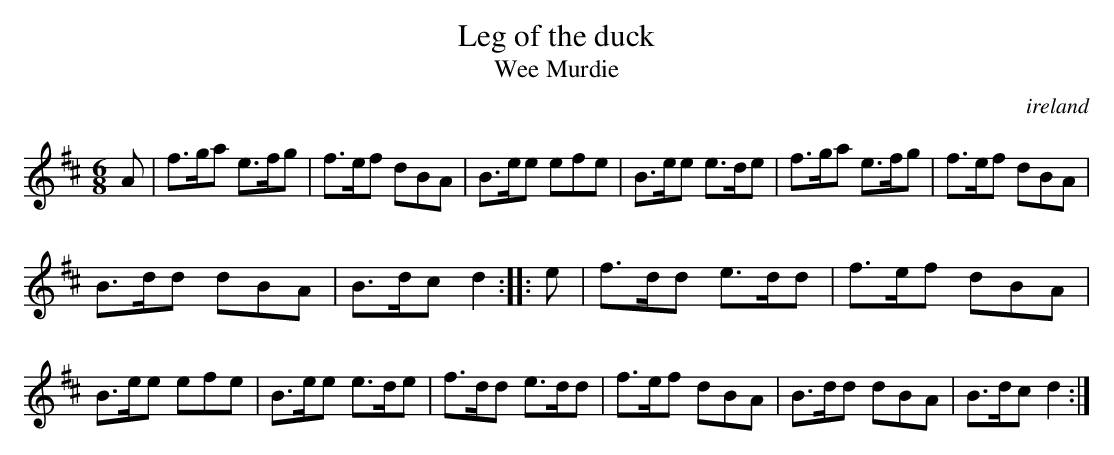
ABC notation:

X:1
T:Leg of the duck
O:ireland
T:Wee Murdie
O:ireland
M:6/8
K:D
A|\
f>ga e>fg|f>ef dBA|B>ee efe|B>ee e>de|\
f>ga e>fg|f>ef dBA|
B>dd dBA|B>dc d2 ::\
e|\
f>dd e>dd|f>ef dBA|
B>ee efe|B>ee e>de|\
f>dd e>dd|f>ef dBA|B>dd dBA|B>dc d2:|
